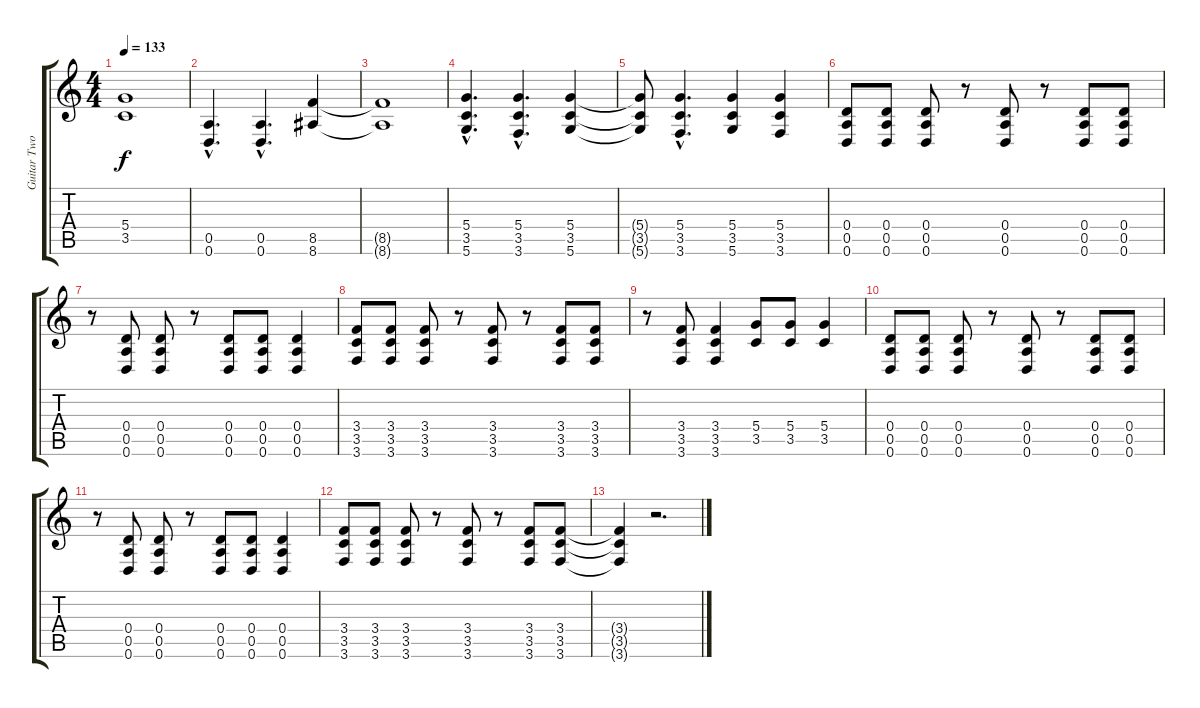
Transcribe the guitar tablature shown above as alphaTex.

\track ("Guitar Two" "Guitar Two") {instrument distortionguitar}
\staff {score tabs}
\tuning (E4 B3 G3 D3 A2 D2) {hide}
\ts (4 4)
\tempo 133
\clef g2
\ks c
(5.4{t} 3.5{t}).1{dy f} |
(0.5{hac} 0.6{hac}).4{d} (0.5{hac} 0.6{hac}).4{d} (8.5 8.6).4 |
(8.5{t} 8.6{t}).1 |
(5.4{hac} 3.5{hac} 5.6{hac}).4{d} (5.4{hac} 3.5{hac} 3.6{hac}).4{d} (5.4 3.5 5.6).4 |
(5.4{t} 3.5{t} 5.6{t}).8 (5.4{hac} 3.5{hac} 3.6{hac}).4{d} (5.4 3.5 5.6).4 (5.4 3.5 3.6).4 |
(0.4 0.5 0.6).8 (0.4 0.5 0.6).8 (0.4 0.5 0.6).8 r.8 (0.4 0.5 0.6).8 r.8 (0.4 0.5 0.6).8 (0.4 0.5 0.6).8 |
r.8 (0.4 0.5 0.6).8 (0.4 0.5 0.6).8 r.8 (0.4 0.5 0.6).8 (0.4 0.5 0.6).8 (0.4 0.5 0.6).4 |
(3.4 3.5 3.6).8 (3.4 3.5 3.6).8 (3.4 3.5 3.6).8 r.8 (3.4 3.5 3.6).8 r.8 (3.4 3.5 3.6).8 (3.4 3.5 3.6).8 |
r.8 (3.4 3.5 3.6).8 (3.4 3.5 3.6).4 (5.4 3.5).8 (5.4 3.5).8 (5.4 3.5).4 |
(0.4 0.5 0.6).8 (0.4 0.5 0.6).8 (0.4 0.5 0.6).8 r.8 (0.4 0.5 0.6).8 r.8 (0.4 0.5 0.6).8 (0.4 0.5 0.6).8 |
r.8 (0.4 0.5 0.6).8 (0.4 0.5 0.6).8 r.8 (0.4 0.5 0.6).8 (0.4 0.5 0.6).8 (0.4 0.5 0.6).4 |
(3.4 3.5 3.6).8 (3.4 3.5 3.6).8 (3.4 3.5 3.6).8 r.8 (3.4 3.5 3.6).8 r.8 (3.4 3.5 3.6).8 (3.4 3.5 3.6).8 |
(3.4{t} 3.5{t} 3.6{t}).4 r.2{d}
